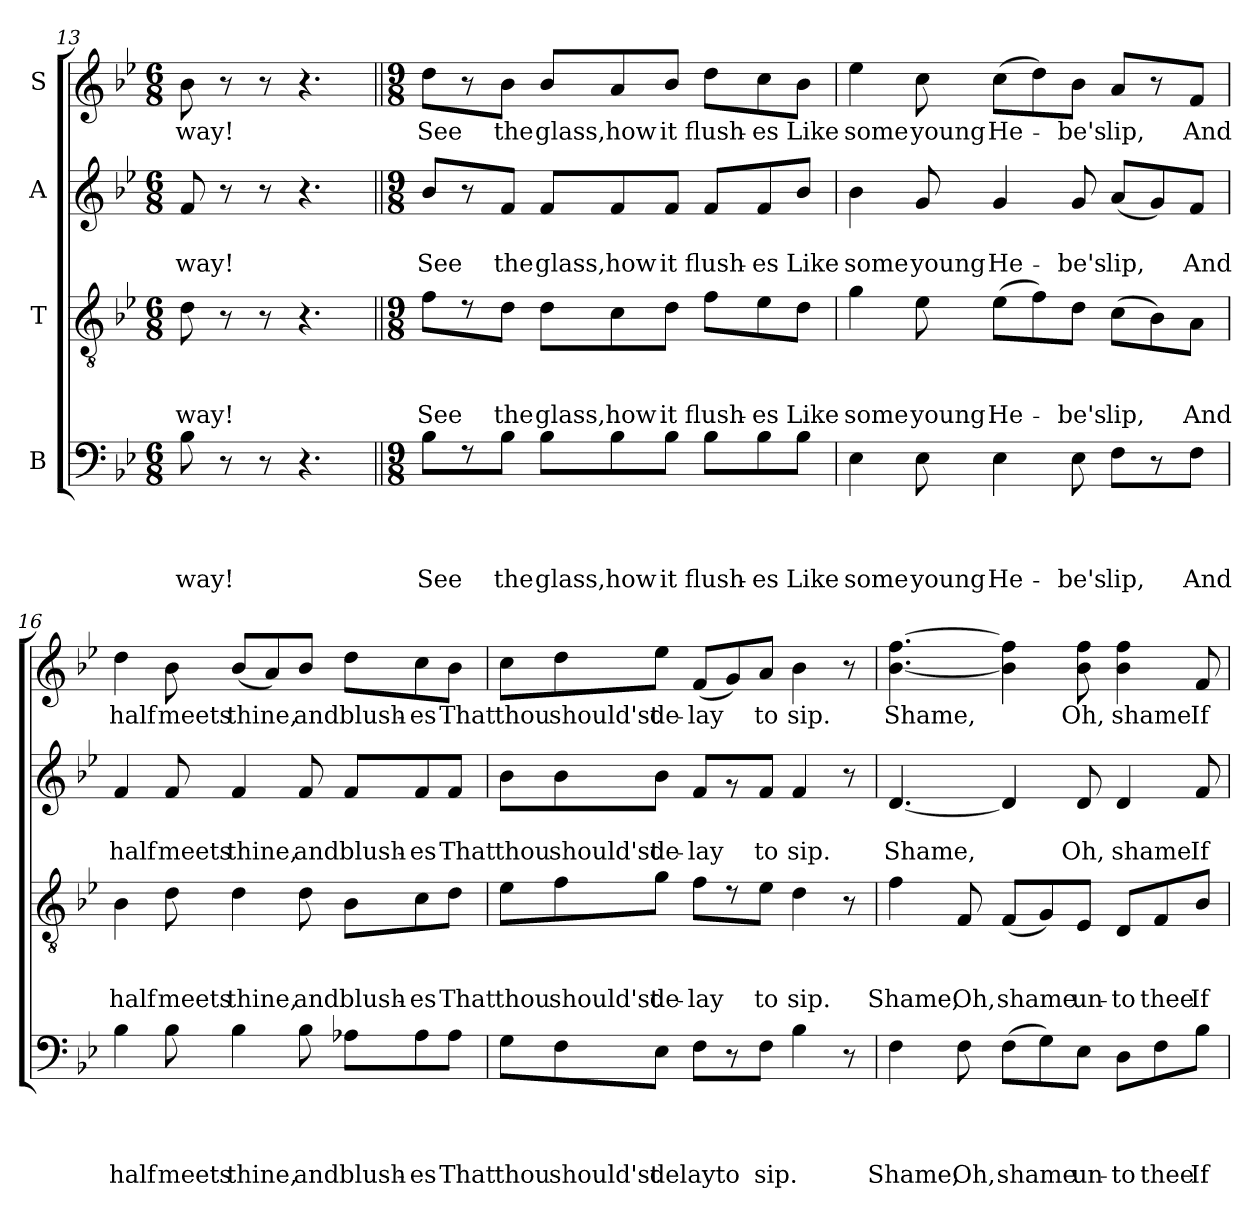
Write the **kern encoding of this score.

**kern	**text	**text	**text	**text	**kern	**text	**text	**text	**kern	**text	**text	**kern	**text
*part4	*part4	*part4	*part4	*part4	*part3	*part3	*part3	*part3	*part2	*part2	*part2	*part1	*part1
*staff4	*staff4	*staff4	*staff4	*staff4	*staff3	*staff3	*staff3	*staff3	*staff2	*staff2	*staff2	*staff1	*staff1
*I"B	*	*	*	*	*I"T	*	*	*	*I"A	*	*	*I"S	*
!!LO:LB:g=z
*clefF4	*	*	*	*	*clefGv2	*	*	*	*clefG2	*	*	*clefG2	*
*k[b-e-]	*	*	*	*	*k[b-e-]	*	*	*	*k[b-e-]	*	*	*k[b-e-]	*
*B-:	*	*	*	*	*B-:	*	*	*	*B-:	*	*	*B-:	*
*M6/8	*	*	*	*	*M6/8	*	*	*	*M6/8	*	*	*M6/8	*
=13	=13	=13	=13	=13	=13	=13	=13	=13	=13	=13	=13	=13	=13
!	!	!	!	!LO:LY:b	!	!	!	!LO:LY:b	!	!	!LO:LY:b	!	!LO:LY:b
8B-\	.	.	.	-way!	8d\	.	.	-way!	8f/	.	-way!	8b-\	-way!
8r	.	.	.	.	8r	.	.	.	8r	.	.	8r	.
8r	.	.	.	.	8r	.	.	.	8r	.	.	8r	.
4.r	.	.	.	.	4.r	.	.	.	4.r	.	.	4.r	.
=14||	=14||	=14||	=14||	=14||	=14||	=14||	=14||	=14||	=14||	=14||	=14||	=14||	=14||
*M9/8	*	*	*	*	*M9/8	*	*	*	*M9/8	*	*	*M9/8	*
!	!	!	!	!LO:LY:b	!	!	!	!LO:LY:b	!	!	!LO:LY:b	!	!LO:LY:b
8B-\L	.	.	.	See	8f\L	.	.	See	8b-/L	.	See	8dd\L	See
8rF	.	.	.	.	8rd	.	.	.	8r	.	.	8r	.
!	!	!	!	!LO:LY:b	!	!	!	!LO:LY:b	!	!	!LO:LY:b	!	!LO:LY:b
8B-\J	.	.	.	the	8d\J	.	.	the	8f/J	.	the	8b-\J	the
!	!	!	!	!LO:LY:b	!	!	!	!LO:LY:b	!	!	!LO:LY:b	!	!LO:LY:b
8B-\L	.	.	.	glass,	8d\L	.	.	glass,	8f/L	.	glass,	8b-/L	glass,
!	!	!	!	!LO:LY:b	!	!	!	!LO:LY:b	!	!	!LO:LY:b	!	!LO:LY:b
8B-\	.	.	.	how	8c\	.	.	how	8f/	.	how	8a/	how
!	!	!	!	!LO:LY:b	!	!	!	!LO:LY:b	!	!	!LO:LY:b	!	!LO:LY:b
8B-\J	.	.	.	it	8d\J	.	.	it	8f/J	.	it	8b-/J	it
!	!	!	!	!LO:LY:b	!	!	!	!LO:LY:b	!	!	!LO:LY:b	!	!LO:LY:b
8B-\L	.	.	.	flush-	8f\L	.	.	flush-	8f/L	.	flush-	8dd\L	flush-
!	!	!	!	!LO:LY:b	!	!	!	!LO:LY:b	!	!	!LO:LY:b	!	!LO:LY:b
8B-\	.	.	.	-es	8e-\	.	.	-es	8f/	.	-es	8cc\	-es
!	!	!	!	!LO:LY:b	!	!	!	!LO:LY:b	!	!	!LO:LY:b	!	!LO:LY:b
8B-\J	.	.	.	Like	8d\J	.	.	Like	8b-/J	.	Like	8b-\J	Like
=15	=15	=15	=15	=15	=15	=15	=15	=15	=15	=15	=15	=15	=15
!	!	!	!	!LO:LY:b	!	!	!	!LO:LY:b	!	!	!LO:LY:b	!	!LO:LY:b
4E-\	.	.	.	some	4g\	.	.	some	4b-\	.	some	4ee-\	some
!	!	!	!	!LO:LY:b	!	!	!	!LO:LY:b	!	!	!LO:LY:b	!	!LO:LY:b
8E-\	.	.	.	young	8e-\	.	.	young	8g/	.	young	8cc\	young
!	!	!	!	!LO:LY:b	!	!	!	!LO:LY:b	!	!	!LO:LY:b	!	!LO:LY:b
4E-\	.	.	.	He-	(>8e-\L	.	.	He-	4g/	.	He-	(>8cc\L	He-
.	.	.	.	.	8f\)	.	.	.	.	.	.	8dd\)	.
!	!	!	!	!LO:LY:b	!	!	!	!LO:LY:b	!	!	!LO:LY:b	!	!LO:LY:b
8E-\	.	.	.	-be's	8d\J	.	.	-be's	8g/	.	-be's	8b-\J	-be's
!	!	!	!	!LO:LY:b	!	!	!	!LO:LY:b	!	!	!LO:LY:b	!	!LO:LY:b
8F\L	.	.	.	lip,	(>8c\L	.	.	lip,	(<8a/L	.	lip,	8a/L	lip,
8r	.	.	.	.	8B-\)	.	.	.	8g/)	.	.	8r	.
!	!	!	!	!LO:LY:b	!	!	!	!LO:LY:b	!	!	!LO:LY:b	!	!LO:LY:b
8F\J	.	.	.	And	8A\J	.	.	And	8f/J	.	And	8f/J	And
!!LO:LB:g=z
=16	=16	=16	=16	=16	=16	=16	=16	=16	=16	=16	=16	=16	=16
!	!	!	!	!LO:LY:b	!	!	!	!LO:LY:b	!	!	!LO:LY:b	!	!LO:LY:b
4B-\	.	.	.	half	4B-\	.	.	half	4f/	.	half	4dd\	half
!	!	!	!	!LO:LY:b	!	!	!	!LO:LY:b	!	!	!LO:LY:b	!	!LO:LY:b
8B-\	.	.	.	meets	8d\	.	.	meets	8f/	.	meets	8b-\	meets
!	!	!	!	!LO:LY:b	!	!	!	!LO:LY:b	!	!	!LO:LY:b	!	!LO:LY:b
4B-\	.	.	.	thine,	4d\	.	.	thine,	4f/	.	thine,	(<8b-/L	thine,
.	.	.	.	.	.	.	.	.	.	.	.	8a/)	.
!	!	!	!	!LO:LY:b	!	!	!	!LO:LY:b	!	!	!LO:LY:b	!	!LO:LY:b
8B-\	.	.	.	and	8d\	.	.	and	8f/	.	and	8b-/J	and
!	!	!	!	!LO:LY:b	!	!	!	!LO:LY:b	!	!	!LO:LY:b	!	!LO:LY:b
8A-X\L	.	.	.	blush-	8B-\L	.	.	blush-	8f/L	.	blush-	8dd\L	blush-
!	!	!	!	!LO:LY:b:rj	!	!	!	!LO:LY:b:rj	!	!	!LO:LY:b:rj	!	!LO:LY:b:rj
8A-\	.	.	.	-es	8c\	.	.	-es	8f/	.	-es	8cc\	-es
!	!	!	!	!LO:LY:b	!	!	!	!LO:LY:b	!	!	!LO:LY:b	!	!LO:LY:b
8A-\J	.	.	.	That	8d\J	.	.	That	8f/J	.	That	8b-\J	That
=17	=17	=17	=17	=17	=17	=17	=17	=17	=17	=17	=17	=17	=17
!	!	!	!	!LO:LY:b	!	!	!	!LO:LY:b	!	!	!LO:LY:b	!	!LO:LY:b
8G\L	.	.	.	thou	8e-\L	.	.	thou	8b-\L	.	thou	8cc\L	thou
!	!	!	!	!LO:LY:b	!	!	!	!LO:LY:b	!	!	!LO:LY:b	!	!LO:LY:b
8F\	.	.	.	should'st	8f\	.	.	should'st	8b-\	.	should'st	8dd\	should'st
!	!	!	!	!LO:LY:b	!	!	!	!LO:LY:b	!	!	!LO:LY:b	!	!LO:LY:b
8E-\J	.	.	.	delayto	8g\J	.	.	de-	8b-\J	.	de-	8ee-\J	de-
!	!	!	!	!	!	!	!	!LO:LY:b	!	!	!LO:LY:b	!	!LO:LY:b
8F\L	.	.	.	.	8f\L	.	.	-lay	8f/L	.	-lay	(<8f/L	-lay
8r	.	.	.	.	8rd	.	.	.	8rg	.	.	8g/)	.
!	!	!	!	!LO:LY:b	!	!	!	!LO:LY:b	!	!	!LO:LY:b	!	!LO:LY:b
8F\J	.	.	.	sip.	8e-\J	.	.	to	8f/J	.	to	8a/J	to
!	!	!	!	!	!	!	!	!LO:LY:b	!	!	!LO:LY:b	!	!LO:LY:b
4B-\	.	.	.	.	4d\	.	.	sip.	4f/	.	sip.	4b-\	sip.
8r	.	.	.	.	8r	.	.	.	8r	.	.	8r	.
=18	=18	=18	=18	=18	=18	=18	=18	=18	=18	=18	=18	=18	=18
!	!	!	!	!LO:LY:b	!	!	!	!LO:LY:b	!	!	!LO:LY:b	!	!LO:LY:b
4F\	.	.	.	Shame,	4f\	.	.	Shame,	[<4.d/	.	Shame,	[<4.b-\ [>4.ff\	Shame,
!	!	!	!	!LO:LY:b	!	!	!	!LO:LY:b	!	!	!	!	!
8F\	.	.	.	Oh,	8F/	.	.	Oh,	.	.	.	.	.
!	!	!	!	!LO:LY:b	!	!	!	!LO:LY:b	!	!	!	!	!
(>8F\L	.	.	.	shame	(<8F/L	.	.	shame	4d/]	.	.	4b-\] 4ff\]	.
8G\)	.	.	.	.	8G/)	.	.	.	.	.	.	.	.
!	!	!	!	!LO:LY:b	!	!	!	!LO:LY:b	!	!	!LO:LY:b	!	!LO:LY:b
8E-\J	.	.	.	un-	8E-/J	.	.	un-	8d/	.	Oh,	8b-\ 8ff\	Oh,
!	!	!	!	!LO:LY:b	!	!	!	!LO:LY:b	!	!	!LO:LY:b	!	!LO:LY:b
8D\L	.	.	.	-to	8D/L	.	.	-to	4d/	.	shame	4b-\ 4ff\	shame
!	!	!	!	!LO:LY:b	!	!	!	!LO:LY:b	!	!	!	!	!
8F\	.	.	.	thee	8F/	.	.	thee	.	.	.	.	.
!	!	!	!	!LO:LY:b	!	!	!	!LO:LY:b	!	!	!LO:LY:b	!	!LO:LY:b
8B-\J	.	.	.	If	8B-/J	.	.	If	8f/	.	If	8f/	If
=	=	=	=	=	=	=	=	=	=	=	=	=	=
*-	*-	*-	*-	*-	*-	*-	*-	*-	*-	*-	*-	*-	*-
